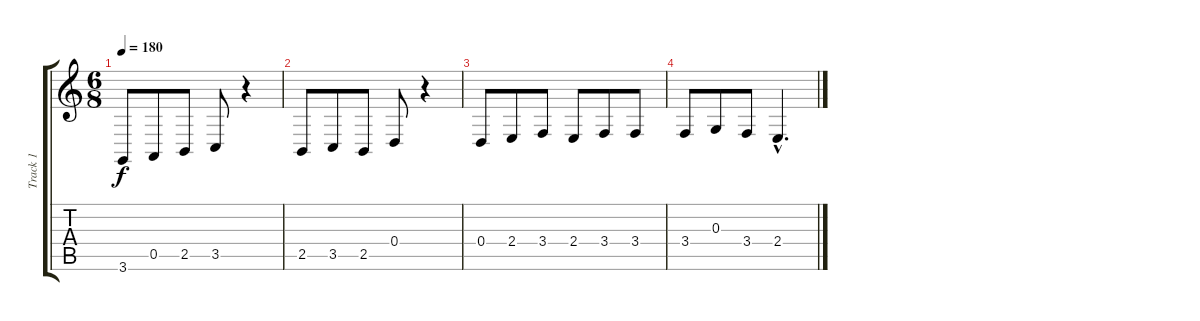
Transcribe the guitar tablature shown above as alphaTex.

\track ("Track 1" "Track 1") {instrument synthbrass1}
\staff {score tabs}
\tuning (E4 B3 G3 D3 A2 E2) {hide}
\ts (6 8)
\tempo 180
\clef g2
\ks c
3.6.8{dy f} 0.5.8 2.5.8 3.5.8 r.4 |
2.5.8 3.5.8 2.5.8 0.4.8 r.4 |
0.4.8 2.4.8 3.4.8 2.4.8 3.4.8 3.4.8 |
3.4.8 0.3.8 3.4.8 2.4{hac}.4{d}
